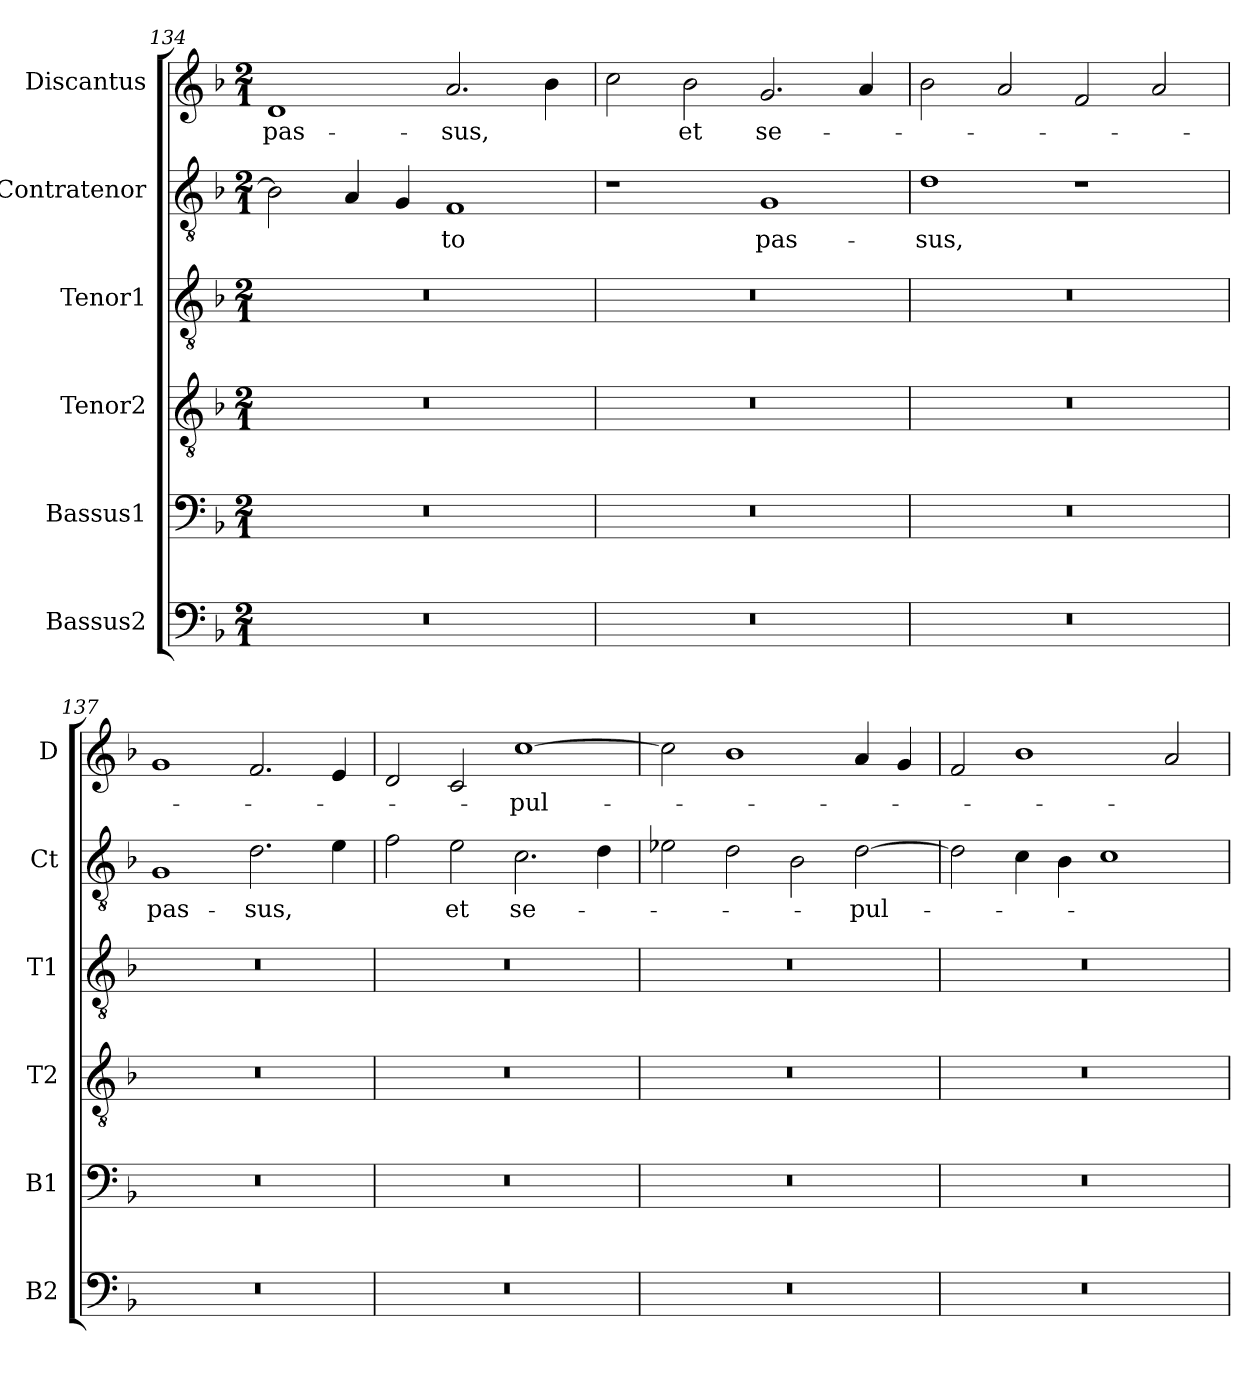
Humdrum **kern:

**kern	**kern	**kern	**kern	**kern	**text	**kern	**text
*part6	*part5	*part4	*part3	*part2	*part2	*part1	*part1
*staff6	*staff5	*staff4	*staff3	*staff2	*staff2	*staff1	*staff1
*I"Bassus2	*I"Bassus1	*I"Tenor2	*I"Tenor1	*I"Contratenor	*	*I"Discantus	*
*I'B2	*I'B1	*I'T2	*I'T1	*I'Ct	*	*I'D	*
*clefF4	*clefF4	*clefGv2	*clefGv2	*clefGv2	*	*clefG2	*
*k[b-]	*k[b-]	*k[b-]	*k[b-]	*k[b-]	*	*k[b-]	*
*M2/1	*M2/1	*M2/1	*M2/1	*M2/1	*	*M2/1	*
=134	=134	=134	=134	=134	=134	=134	=134
0r	0r	0r	0r	2B-]	.	1d	pas-
.	.	.	.	4A	.	.	.
.	.	.	.	4G	.	.	.
.	.	.	.	1F	-to	2.a	-sus,
.	.	.	.	.	.	4b-	.
=135	=135	=135	=135	=135	=135	=135	=135
0r	0r	0r	0r	1r	.	2cc	.
.	.	.	.	.	.	2b-	et
.	.	.	.	1G	pas-	2.g	se-
.	.	.	.	.	.	4a	.
=136	=136	=136	=136	=136	=136	=136	=136
0r	0r	0r	0r	1d	-sus,	2b-	.
.	.	.	.	.	.	2a	.
.	.	.	.	1r	.	2f	.
.	.	.	.	.	.	2a	.
=137	=137	=137	=137	=137	=137	=137	=137
0r	0r	0r	0r	1G	pas-	1g	.
.	.	.	.	2.d	-sus,	2.f	.
.	.	.	.	4e	.	4e	.
=138	=138	=138	=138	=138	=138	=138	=138
0r	0r	0r	0r	2f	.	2d	.
.	.	.	.	2e	et	2c	.
.	.	.	.	2.c	se-	[1cc	-pul-
.	.	.	.	4d	.	.	.
=139	=139	=139	=139	=139	=139	=139	=139
0r	0r	0r	0r	2e-X	.	2cc]	.
.	.	.	.	2d	.	1b-	.
.	.	.	.	2B-	.	.	.
.	.	.	.	[2d	-pul-	4a	.
.	.	.	.	.	.	4g	.
=140	=140	=140	=140	=140	=140	=140	=140
0r	0r	0r	0r	2d]	.	2f	.
.	.	.	.	4c	.	1b-	.
.	.	.	.	4B-	.	.	.
.	.	.	.	1c	.	.	.
.	.	.	.	.	.	2a	.
=	=	=	=	=	=	=	=
*-	*-	*-	*-	*-	*-	*-	*-
